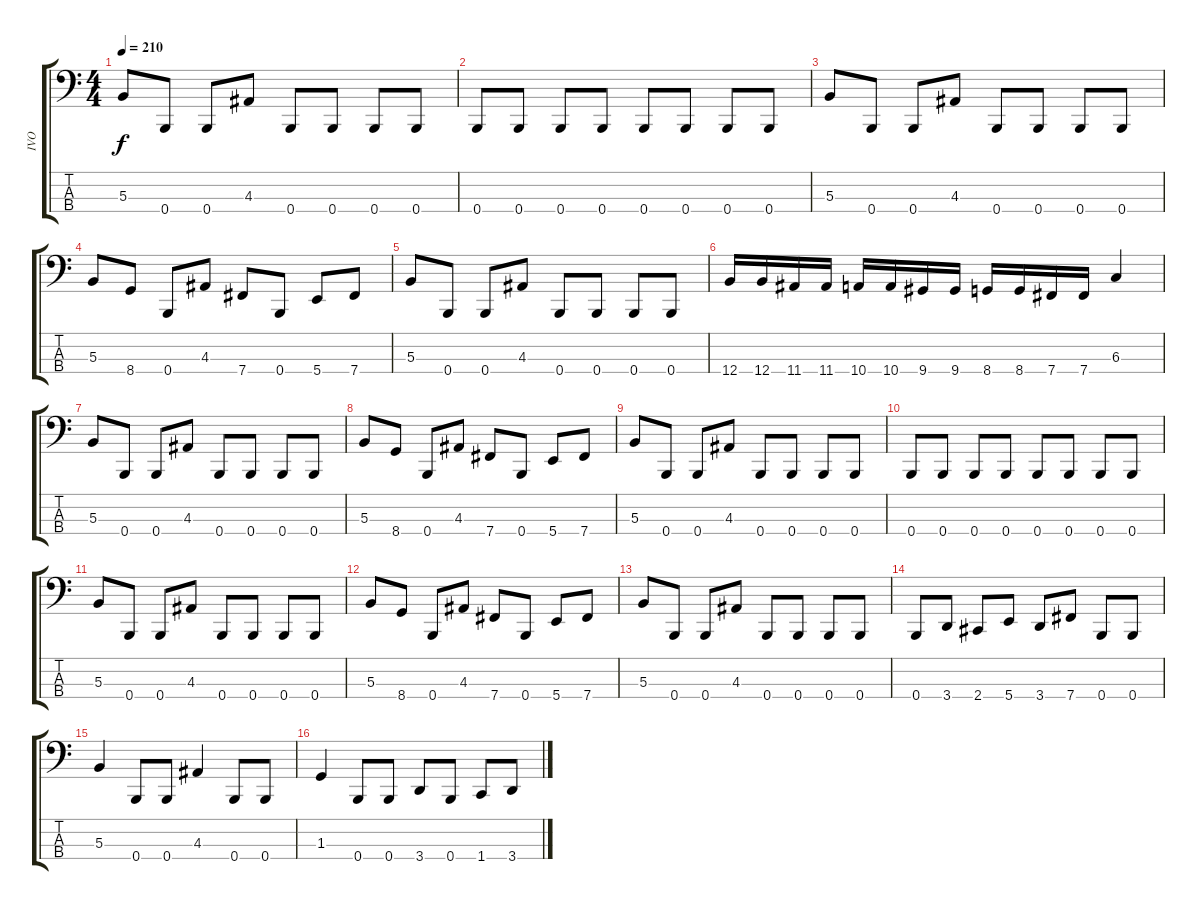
\track ("IVO" "IVO") {instrument electricbasspick}
\staff {score tabs}
\tuning (E2 B1 Gb1 B0) {hide}
\ts (4 4)
\tempo 210
\clef f4
\ks c
5.3.8{dy f} 0.4.8 0.4.8 4.3.8 0.4.8 0.4.8 0.4.8 0.4.8 |
0.4.8 0.4.8 0.4.8 0.4.8 0.4.8 0.4.8 0.4.8 0.4.8 |
5.3.8 0.4.8 0.4.8 4.3.8 0.4.8 0.4.8 0.4.8 0.4.8 |
5.3.8 8.4.8 0.4.8 4.3.8 7.4.8 0.4.8 5.4.8 7.4.8 |
5.3.8 0.4.8 0.4.8 4.3.8 0.4.8 0.4.8 0.4.8 0.4.8 |
12.4.16 12.4.16 11.4.16 11.4.16 10.4.16 10.4.16 9.4.16 9.4.16 8.4.16 8.4.16 7.4.16 7.4.16 6.3.4 |
5.3.8 0.4.8 0.4.8 4.3.8 0.4.8 0.4.8 0.4.8 0.4.8 |
5.3.8 8.4.8 0.4.8 4.3.8 7.4.8 0.4.8 5.4.8 7.4.8 |
5.3.8 0.4.8 0.4.8 4.3.8 0.4.8 0.4.8 0.4.8 0.4.8 |
0.4.8 0.4.8 0.4.8 0.4.8 0.4.8 0.4.8 0.4.8 0.4.8 |
5.3.8 0.4.8 0.4.8 4.3.8 0.4.8 0.4.8 0.4.8 0.4.8 |
5.3.8 8.4.8 0.4.8 4.3.8 7.4.8 0.4.8 5.4.8 7.4.8 |
5.3.8 0.4.8 0.4.8 4.3.8 0.4.8 0.4.8 0.4.8 0.4.8 |
0.4.8 3.4.8 2.4.8 5.4.8 3.4.8 7.4.8 0.4.8 0.4.8 |
5.3.4 0.4.8 0.4.8 4.3.4 0.4.8 0.4.8 |
1.3.4 0.4.8 0.4.8 3.4.8 0.4.8 1.4.8 3.4.8
